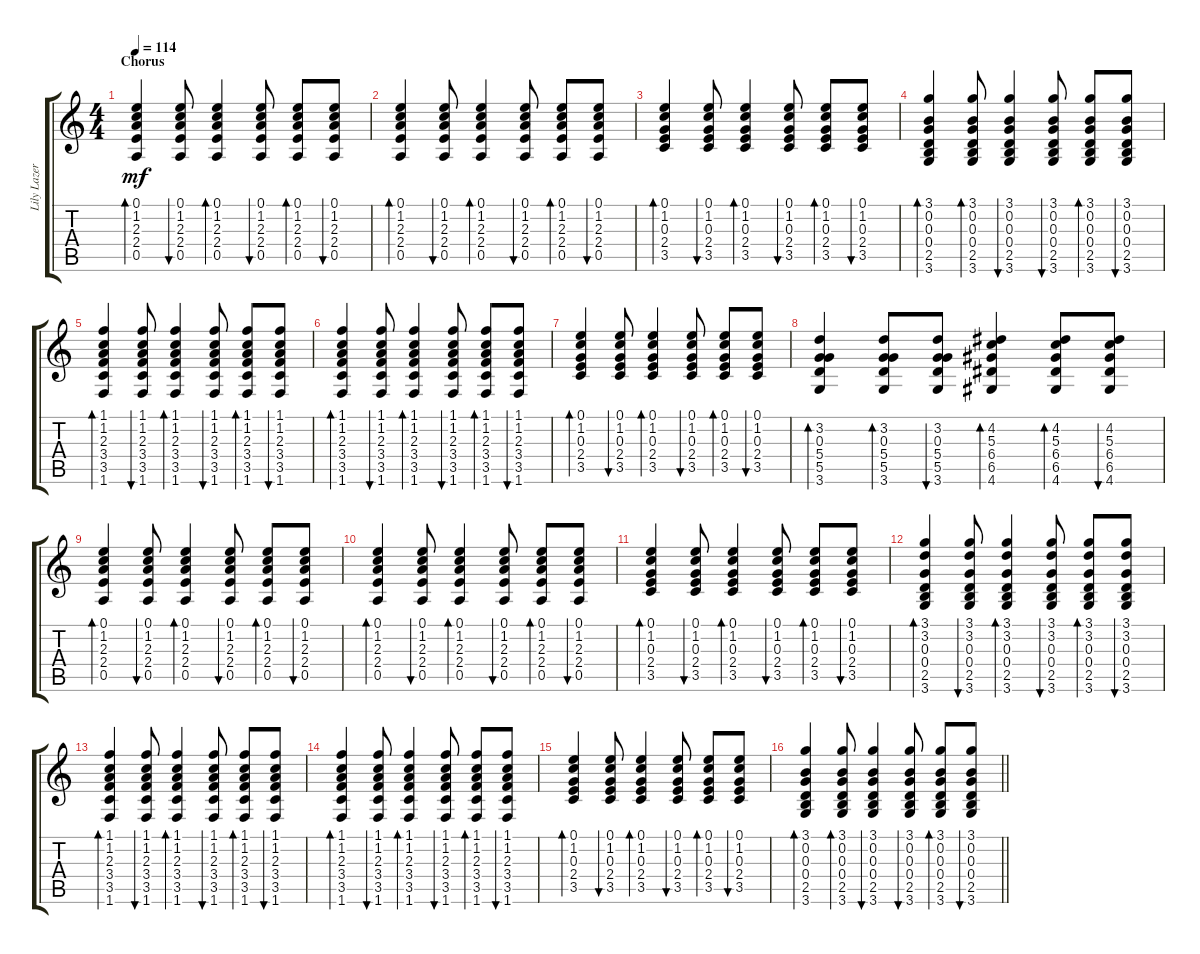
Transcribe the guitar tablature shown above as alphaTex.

\track ("Lily Lazer (Guitar)" "Lily Lazer") {instrument acousticguitarsteel}
\staff {score tabs}
\tuning (E4 B3 G3 D3 A2 E2) {hide}
\ts (4 4)
\section ("" "Chorus")
\tempo 114
\clef g2
\ks c
(0.1 1.2 2.3 2.4 0.5).4{bd 60 dy mf} (0.1 1.2 2.3 2.4 0.5).8{bu 60} (0.1 1.2 2.3 2.4 0.5).4{bd 60} (0.1 1.2 2.3 2.4 0.5).8{bu 60} (0.1 1.2 2.3 2.4 0.5).8{bd 60} (0.1 1.2 2.3 2.4 0.5).8{bu 60} |
(0.1 1.2 2.3 2.4 0.5).4{bd 60} (0.1 1.2 2.3 2.4 0.5).8{bu 60} (0.1 1.2 2.3 2.4 0.5).4{bd 60} (0.1 1.2 2.3 2.4 0.5).8{bu 60} (0.1 1.2 2.3 2.4 0.5).8{bd 60} (0.1 1.2 2.3 2.4 0.5).8{bu 60} |
(0.1 1.2 0.3 2.4 3.5).4{bd 60} (0.1 1.2 0.3 2.4 3.5).8{bu 60} (0.1 1.2 0.3 2.4 3.5).4{bd 60} (0.1 1.2 0.3 2.4 3.5).8{bu 60} (0.1 1.2 0.3 2.4 3.5).8{bd 60} (0.1 1.2 0.3 2.4 3.5).8{bu 60} |
(3.1 0.2 0.3 0.4 2.5 3.6).4{bd 60} (3.1 0.2 0.3 0.4 2.5 3.6).8{bd 60} (3.1 0.2 0.3 0.4 2.5 3.6).4{bu 60} (3.1 0.2 0.3 0.4 2.5 3.6).8{bu 60} (3.1 0.2 0.3 0.4 2.5 3.6).8{bd 60} (3.1 0.2 0.3 0.4 2.5 3.6).8{bu 60} |
(1.1 1.2 2.3 3.4 3.5 1.6).4{bd 60} (1.1 1.2 2.3 3.4 3.5 1.6).8{bu 60} (1.1 1.2 2.3 3.4 3.5 1.6).4{bd 60} (1.1 1.2 2.3 3.4 3.5 1.6).8{bu 60} (1.1 1.2 2.3 3.4 3.5 1.6).8{bd 60} (1.1 1.2 2.3 3.4 3.5 1.6).8{bu 60} |
(1.1 1.2 2.3 3.4 3.5 1.6).4{bd 60} (1.1 1.2 2.3 3.4 3.5 1.6).8{bu 60} (1.1 1.2 2.3 3.4 3.5 1.6).4{bd 60} (1.1 1.2 2.3 3.4 3.5 1.6).8{bu 60} (1.1 1.2 2.3 3.4 3.5 1.6).8{bd 60} (1.1 1.2 2.3 3.4 3.5 1.6).8{bu 60} |
(0.1 1.2 0.3 2.4 3.5).4{bd 60} (0.1 1.2 0.3 2.4 3.5).8{bu 60} (0.1 1.2 0.3 2.4 3.5).4{bd 60} (0.1 1.2 0.3 2.4 3.5).8{bu 60} (0.1 1.2 0.3 2.4 3.5).8{bd 60} (0.1 1.2 0.3 2.4 3.5).8{bu 60} |
(3.2 0.3 5.4 5.5 3.6).4{bd 60} (3.2 0.3 5.4 5.5 3.6).8{bd 60} (3.2 0.3 5.4 5.5 3.6).8{bu 60} (4.2 5.3 6.4 6.5 4.6).4{bd 60} (4.2 5.3 6.4 6.5 4.6).8{bd 60} (4.2 5.3 6.4 6.5 4.6).8{bu 60} |
(0.1 1.2 2.3 2.4 0.5).4{bd 60} (0.1 1.2 2.3 2.4 0.5).8{bu 60} (0.1 1.2 2.3 2.4 0.5).4{bd 60} (0.1 1.2 2.3 2.4 0.5).8{bu 60} (0.1 1.2 2.3 2.4 0.5).8{bd 60} (0.1 1.2 2.3 2.4 0.5).8{bu 60} |
(0.1 1.2 2.3 2.4 0.5).4{bd 60} (0.1 1.2 2.3 2.4 0.5).8{bu 60} (0.1 1.2 2.3 2.4 0.5).4{bd 60} (0.1 1.2 2.3 2.4 0.5).8{bu 60} (0.1 1.2 2.3 2.4 0.5).8{bd 60} (0.1 1.2 2.3 2.4 0.5).8{bu 60} |
(0.1 1.2 0.3 2.4 3.5).4{bd 60} (0.1 1.2 0.3 2.4 3.5).8{bu 60} (0.1 1.2 0.3 2.4 3.5).4{bd 60} (0.1 1.2 0.3 2.4 3.5).8{bu 60} (0.1 1.2 0.3 2.4 3.5).8{bd 60} (0.1 1.2 0.3 2.4 3.5).8{bu 60} |
(3.1 3.2 0.3 0.4 2.5 3.6).4{bd 60} (3.1 3.2 0.3 0.4 2.5 3.6).8{bu 60} (3.1 3.2 0.3 0.4 2.5 3.6).4{bd 60} (3.1 3.2 0.3 0.4 2.5 3.6).8{bu 60} (3.1 3.2 0.3 0.4 2.5 3.6).8{bd 60} (3.1 3.2 0.3 0.4 2.5 3.6).8{bu 60} |
(1.1 1.2 2.3 3.4 3.5 1.6).4{bd 60} (1.1 1.2 2.3 3.4 3.5 1.6).8{bu 60} (1.1 1.2 2.3 3.4 3.5 1.6).4{bd 60} (1.1 1.2 2.3 3.4 3.5 1.6).8{bu 60} (1.1 1.2 2.3 3.4 3.5 1.6).8{bd 60} (1.1 1.2 2.3 3.4 3.5 1.6).8{bu 60} |
(1.1 1.2 2.3 3.4 3.5 1.6).4{bd 60} (1.1 1.2 2.3 3.4 3.5 1.6).8{bu 60} (1.1 1.2 2.3 3.4 3.5 1.6).4{bd 60} (1.1 1.2 2.3 3.4 3.5 1.6).8{bu 60} (1.1 1.2 2.3 3.4 3.5 1.6).8{bd 60} (1.1 1.2 2.3 3.4 3.5 1.6).8{bu 60} |
(0.1 1.2 0.3 2.4 3.5).4{bd 60} (0.1 1.2 0.3 2.4 3.5).8{bu 60} (0.1 1.2 0.3 2.4 3.5).4{bd 60} (0.1 1.2 0.3 2.4 3.5).8{bu 60} (0.1 1.2 0.3 2.4 3.5).8{bd 60} (0.1 1.2 0.3 2.4 3.5).8{bu 60} |
\barLineRight lightlight
(3.1 0.2 0.3 0.4 2.5 3.6).4{bd 60} (3.1 0.2 0.3 0.4 2.5 3.6).8{bd 60} (3.1 0.2 0.3 0.4 2.5 3.6).4{bu 60} (3.1 0.2 0.3 0.4 2.5 3.6).8{bu 60} (3.1 0.2 0.3 0.4 2.5 3.6).8{bd 60} (3.1 0.2 0.3 0.4 2.5 3.6).8{bu 60}
